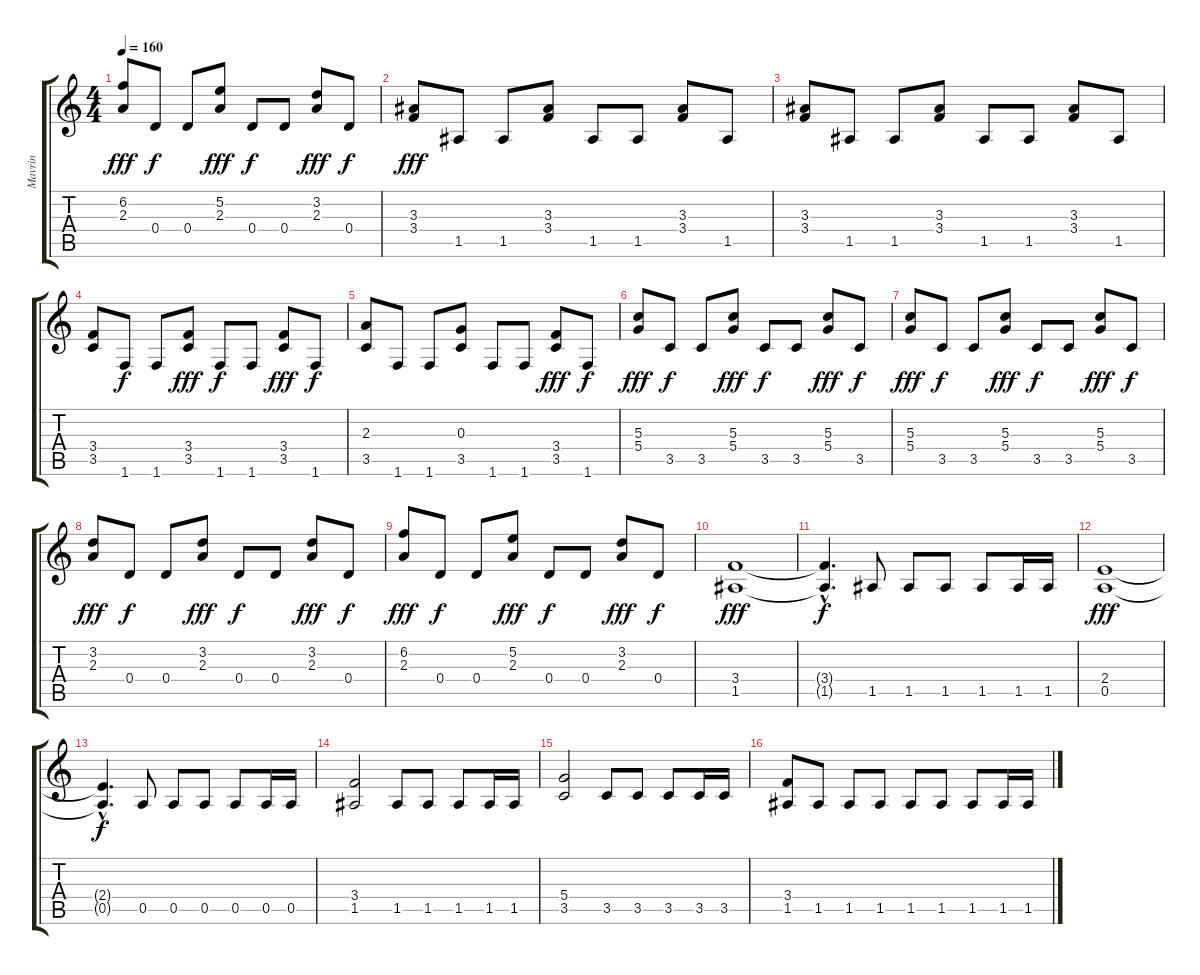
\track ("Mavrin" "Mavrin") {instrument overdrivenguitar}
\staff {score tabs}
\tuning (E4 B3 G3 D3 A2 E2) {hide}
\ts (4 4)
\tempo 160
\clef g2
\ks c
(6.2 2.3).8{dy fff} 0.4.8{dy f} 0.4.8 (5.2 2.3).8{dy fff} 0.4.8{dy f} 0.4.8 (3.2 2.3).8{dy fff} 0.4.8{dy f} |
(3.3 3.4).8{dy fff} 1.5.8 1.5.8 (3.3 3.4).8 1.5.8 1.5.8 (3.3 3.4).8 1.5.8 |
(3.3 3.4).8 1.5.8 1.5.8 (3.3 3.4).8 1.5.8 1.5.8 (3.3 3.4).8 1.5.8 |
(3.4 3.5).8 1.6.8{dy f} 1.6.8 (3.4 3.5).8{dy fff} 1.6.8{dy f} 1.6.8 (3.4 3.5).8{dy fff} 1.6.8{dy f} |
(2.3 3.5).8 1.6.8 1.6.8 (0.3 3.5).8 1.6.8 1.6.8 (3.4 3.5).8{dy fff} 1.6.8{dy f} |
(5.3 5.4).8{dy fff} 3.5.8{dy f} 3.5.8 (5.3 5.4).8{dy fff} 3.5.8{dy f} 3.5.8 (5.3 5.4).8{dy fff} 3.5.8{dy f} |
(5.3 5.4).8{dy fff} 3.5.8{dy f} 3.5.8 (5.3 5.4).8{dy fff} 3.5.8{dy f} 3.5.8 (5.3 5.4).8{dy fff} 3.5.8{dy f} |
(3.2 2.3).8{dy fff} 0.4.8{dy f} 0.4.8 (3.2 2.3).8{dy fff} 0.4.8{dy f} 0.4.8 (3.2 2.3).8{dy fff} 0.4.8{dy f} |
(6.2 2.3).8{dy fff} 0.4.8{dy f} 0.4.8 (5.2 2.3).8{dy fff} 0.4.8{dy f} 0.4.8 (3.2 2.3).8{dy fff} 0.4.8{dy f} |
(3.4 1.5).1{dy fff} |
(3.4{hac t} 1.5{hac t}).4{d dy f} 1.5.8 1.5.8 1.5.8 1.5.8 1.5.16 1.5.16 |
(2.4 0.5).1{dy fff} |
(2.4{hac t} 0.5{hac t}).4{d dy f} 0.5.8 0.5.8 0.5.8 0.5.8 0.5.16 0.5.16 |
(3.4 1.5).2 1.5.8 1.5.8 1.5.8 1.5.16 1.5.16 |
(5.4 3.5).2 3.5.8 3.5.8 3.5.8 3.5.16 3.5.16 |
(3.4 1.5).8 1.5.8 1.5.8 1.5.8 1.5.8 1.5.8 1.5.8 1.5.16 1.5.16
